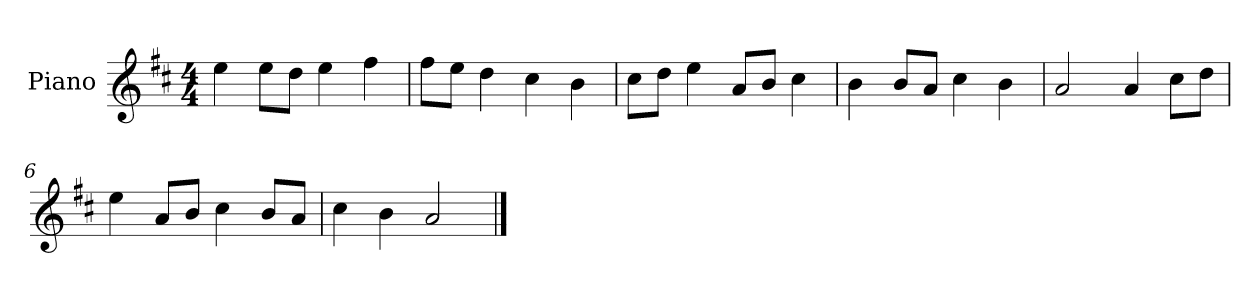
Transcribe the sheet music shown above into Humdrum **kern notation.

**kern
*part1
*staff1
*I"Piano
*I'P-no
*clefG2
*k[f#c#]
*M4/4
*MM90
=1
4ee\
8ee\L
8dd\J
4ee\
4ff#\
=2
8ff#\L
8ee\J
4dd\
4cc#\
4b\
=3
8cc#\L
8dd\J
4ee\
8a/L
8b/J
4cc#\
=4
4b\
8b/L
8a/J
4cc#\
4b\
=5
2a/
4a/
8cc#\L
8dd\J
=6
4ee\
8a/L
8b/J
4cc#\
8b/L
8a/J
=7
4cc#\
4b\
2a/
==
*-
